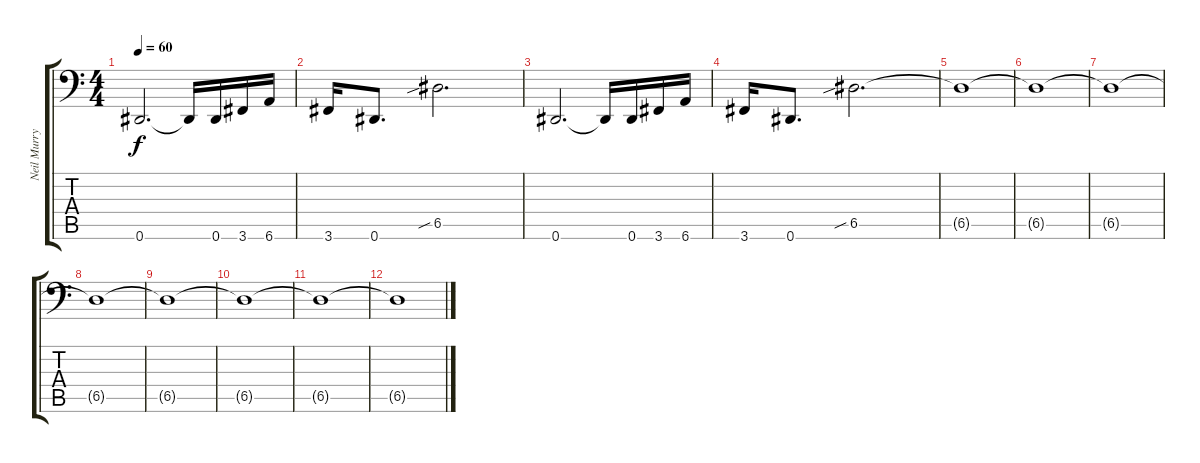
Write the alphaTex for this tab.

\track ("Neil Murry (Bass)" "Neil Murry") {instrument electricbasspick}
\staff {score tabs}
\tuning (E3 B2 G2 D2 A1 Eb1) {hide}
\ts (4 4)
\tempo 60
\clef f4
\ks c
0.6.2{d dy f} 0.6{t}.16 0.6.16 3.6.16 6.6.16 |
3.6.16 0.6.8{d} 6.5{sib}.2{d} |
0.6.2{d} 0.6{t}.16 0.6.16 3.6.16 6.6.16 |
3.6.16 0.6.8{d} 6.5{sib}.2{d} |
6.5{t}.1 |
6.5{t}.1 |
6.5{t}.1 |
6.5{t}.1 |
6.5{t}.1{volume 11} |
6.5{t}.1{volume 8} |
6.5{t}.1{volume 4} |
6.5{t}.1{volume 0}
